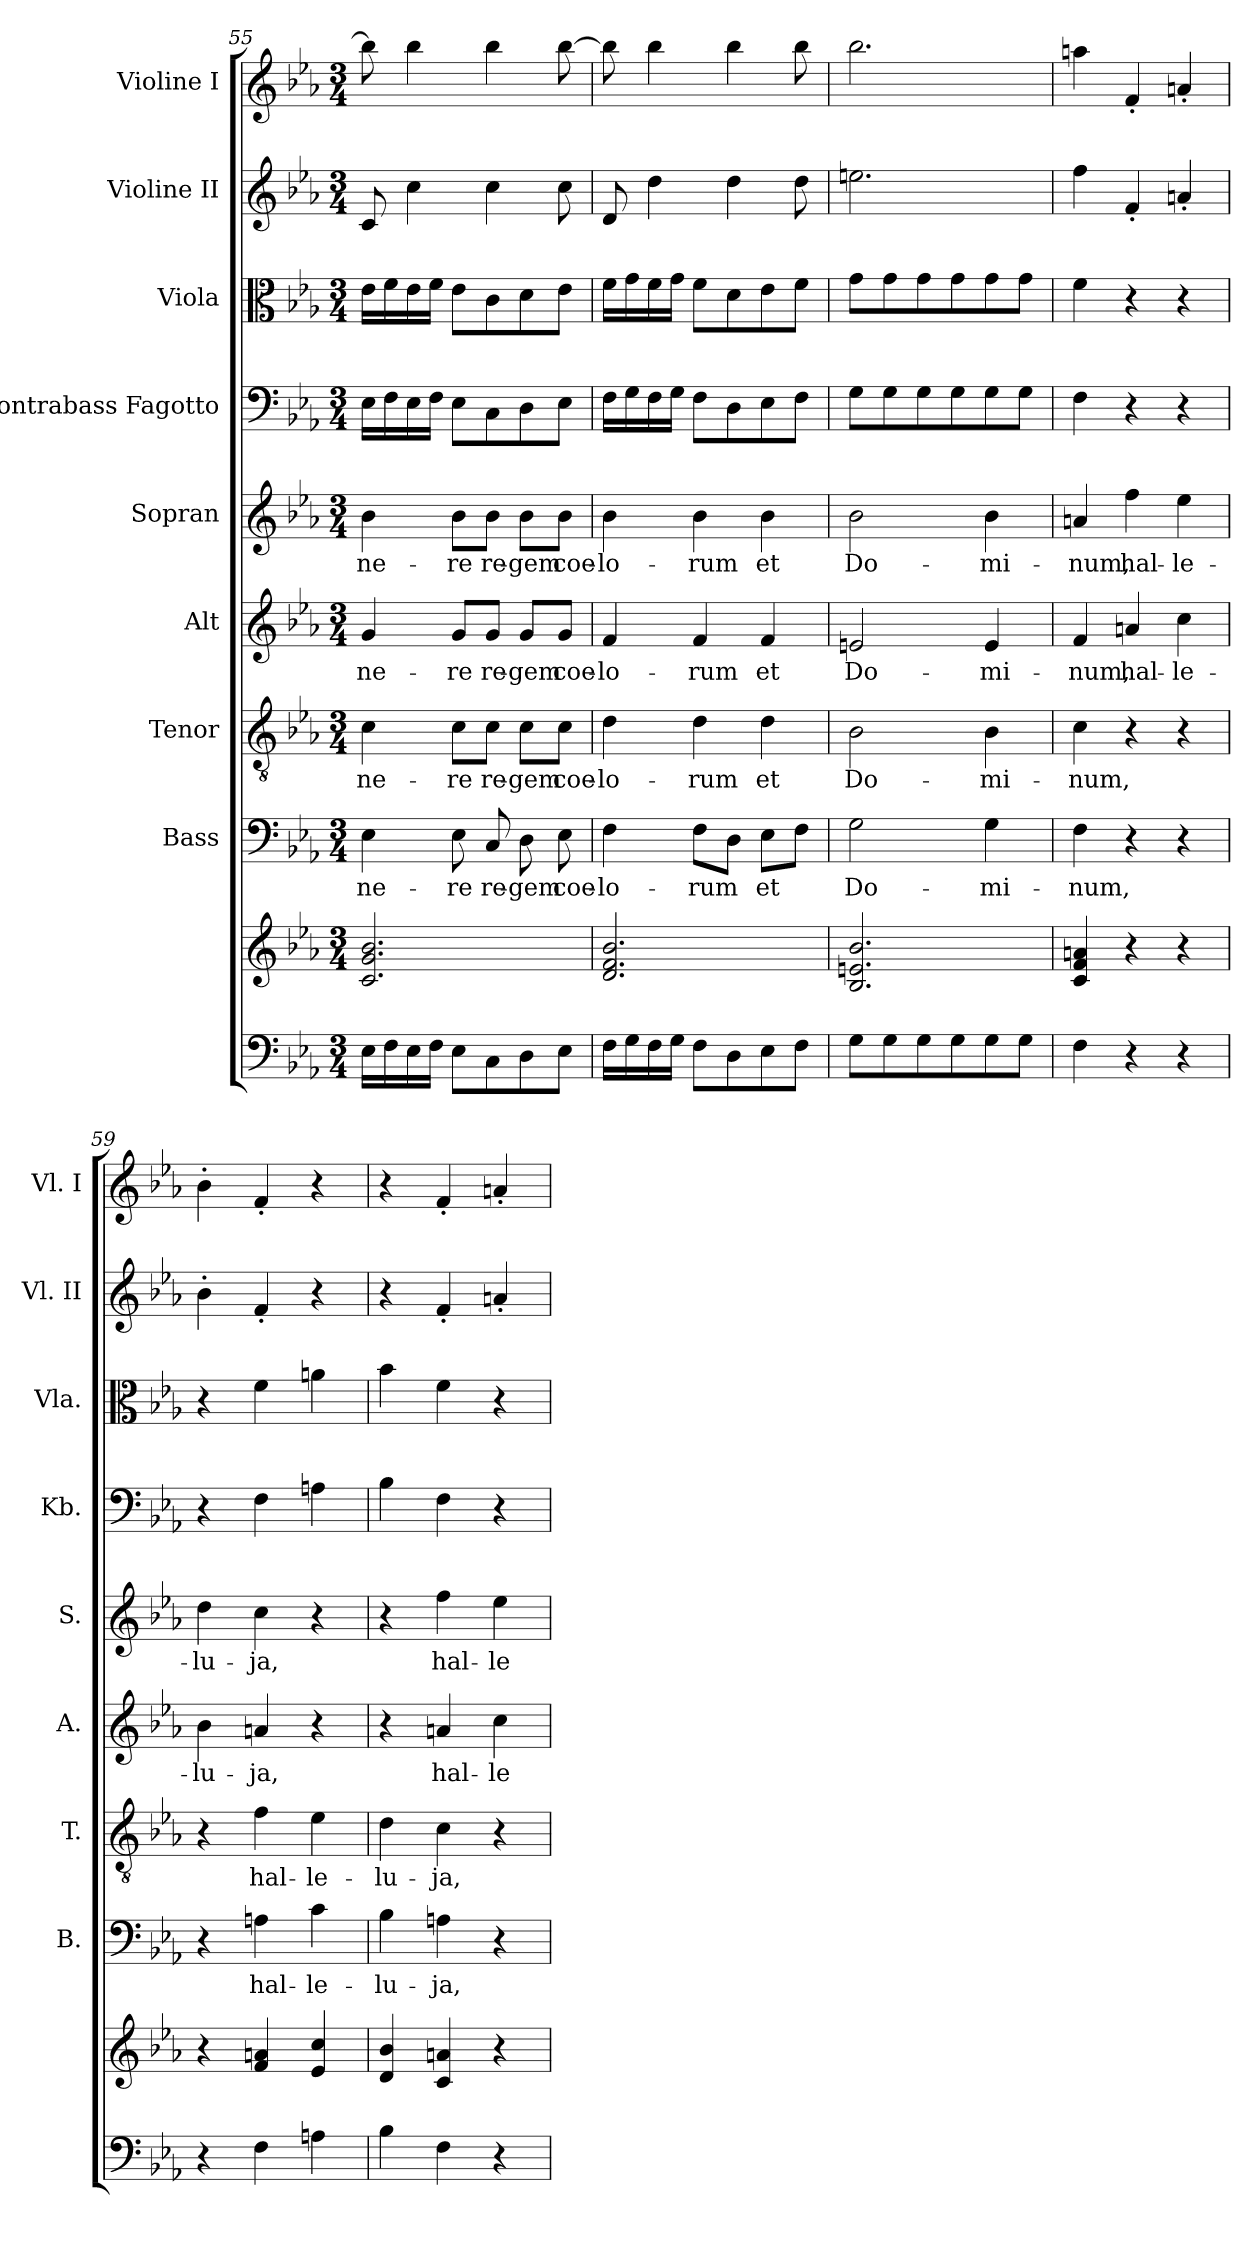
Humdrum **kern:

**kern	**kern	**kern	**text	**kern	**text	**kern	**text	**kern	**text	**kern	**kern	**kern	**kern
*part9	*part9	*part8	*part8	*part7	*part7	*part6	*part6	*part5	*part5	*part4	*part3	*part2	*part1
*staff10	*staff9	*staff8	*staff8	*staff7	*staff7	*staff6	*staff6	*staff5	*staff5	*staff4	*staff3	*staff2	*staff1
*	*	*I"Bass	*	*I"Tenor	*	*I"Alt	*	*I"Sopran	*	*I"Kontrabass Fagotto	*I"Viola	*I"Violine II	*I"Violine I
*	*	*I'B.	*	*I'T.	*	*I'A.	*	*I'S.	*	*I'Kb.	*I'Vla.	*I'Vl. II	*I'Vl. I
!!LO:PB:g=z
*clefF4	*clefG2	*clefF4	*	*clefGv2	*	*clefG2	*	*clefG2	*	*clefF4	*clefC3	*clefG2	*clefG2
*	*	*	*	*	*	*	*	*	*	*ITrd7c12	*	*	*
*k[b-e-a-]	*k[b-e-a-]	*k[b-e-a-]	*	*k[b-e-a-]	*	*k[b-e-a-]	*	*k[b-e-a-]	*	*k[b-e-a-]	*k[b-e-a-]	*k[b-e-a-]	*k[b-e-a-]
*E-:	*E-:	*E-:	*	*E-:	*	*E-:	*	*E-:	*	*E-:	*E-:	*E-:	*E-:
*M3/4	*M3/4	*M3/4	*	*M3/4	*	*M3/4	*	*M3/4	*	*M3/4	*M3/4	*M3/4	*M3/4
=55	=55	=55	=55	=55	=55	=55	=55	=55	=55	=55	=55	=55	=55
!	!	!	!LO:LY:b	!	!LO:LY:b	!	!LO:LY:b	!	!LO:LY:b	!	!	!	!
16E-\LL	2.c/ 2.g/ 2.b-/	4E-\	-ne-	4c\	-ne-	4g/	-ne-	4b-\	-ne-	16EE-\LL	16e-\LL	8c/	8bb-\]
16F\	.	.	.	.	.	.	.	.	.	16FF\	16f\	.	.
16E-\	.	.	.	.	.	.	.	.	.	16EE-\	16e-\	4cc\	4bb-\
16F\JJ	.	.	.	.	.	.	.	.	.	16FF\JJ	16f\JJ	.	.
!	!	!	!LO:LY:b	!	!LO:LY:b	!	!LO:LY:b	!	!LO:LY:b	!	!	!	!
8E-\L	.	8E-\	-re	8c\L	-re	8g/L	-re	8b-\L	-re	8EE-\L	8e-\L	.	.
!	!	!	!LO:LY:b	!	!LO:LY:b	!	!LO:LY:b	!	!LO:LY:b	!	!	!	!
8C\	.	8C/	re-	8c\J	re-	8g/J	re-	8b-\J	re-	8CC\	8c\	4cc\	4bb-\
!	!	!	!LO:LY:b	!	!LO:LY:b	!	!LO:LY:b	!	!LO:LY:b	!	!	!	!
8D\	.	8D\	-gem	8c\L	-gem	8g/L	-gem	8b-\L	-gem	8DD\	8d\	.	.
!	!	!	!LO:LY:b	!	!LO:LY:b	!	!LO:LY:b	!	!LO:LY:b	!	!	!	!
8E-\J	.	8E-\	coe-	8c\J	coe-	8g/J	coe-	8b-\J	coe-	8EE-\J	8e-\J	8cc\	[8bb-\
=56	=56	=56	=56	=56	=56	=56	=56	=56	=56	=56	=56	=56	=56
!	!	!	!LO:LY:b	!	!LO:LY:b	!	!LO:LY:b	!	!LO:LY:b	!	!	!	!
16F\LL	2.d/ 2.f/ 2.b-/	4F\	-lo-	4d\	-lo-	4f/	-lo-	4b-\	-lo-	16FF\LL	16f\LL	8d/	8bb-\]
16G\	.	.	.	.	.	.	.	.	.	16GG\	16g\	.	.
16F\	.	.	.	.	.	.	.	.	.	16FF\	16f\	4dd\	4bb-\
16G\JJ	.	.	.	.	.	.	.	.	.	16GG\JJ	16g\JJ	.	.
!	!	!	!LO:LY:b	!	!LO:LY:b	!	!LO:LY:b	!	!LO:LY:b	!	!	!	!
8F\L	.	8F\L	-rum	4d\	-rum	4f/	-rum	4b-\	-rum	8FF\L	8f\L	.	.
8D\	.	8D\J	.	.	.	.	.	.	.	8DD\	8d\	4dd\	4bb-\
!	!	!	!LO:LY:b	!	!LO:LY:b	!	!LO:LY:b	!	!LO:LY:b	!	!	!	!
8E-\	.	8E-\L	et	4d\	et	4f/	et	4b-\	et	8EE-\	8e-\	.	.
8F\J	.	8F\J	.	.	.	.	.	.	.	8FF\J	8f\J	8dd\	8bb-\
=57	=57	=57	=57	=57	=57	=57	=57	=57	=57	=57	=57	=57	=57
!	!	!	!LO:LY:b	!	!LO:LY:b	!	!LO:LY:b	!	!LO:LY:b	!	!	!	!
8G\L	2.B-/ 2.en/ 2.b-/	2G\	Do-	2B-\	Do-	2en/	Do-	2b-\	Do-	8GG\L	8g\L	2.een\	2.bb-\
8G\	.	.	.	.	.	.	.	.	.	8GG\	8g\	.	.
8G\	.	.	.	.	.	.	.	.	.	8GG\	8g\	.	.
8G\	.	.	.	.	.	.	.	.	.	8GG\	8g\	.	.
!	!	!	!LO:LY:b	!	!LO:LY:b	!	!LO:LY:b	!	!LO:LY:b	!	!	!	!
8G\	.	4G\	-mi-	4B-\	-mi-	4e/	-mi-	4b-\	-mi-	8GG\	8g\	.	.
8G\J	.	.	.	.	.	.	.	.	.	8GG\J	8g\J	.	.
=58	=58	=58	=58	=58	=58	=58	=58	=58	=58	=58	=58	=58	=58
!	!	!	!LO:LY:b	!	!LO:LY:b	!	!LO:LY:b	!	!LO:LY:b	!	!	!	!
4F\	4c/ 4f/ 4an/	4F\	-num,	4c\	-num,	4f/	-num,	4an/	-num,	4FF\	4f\	4ff\	4aan\
!	!	!	!	!	!	!	!LO:LY:b	!	!LO:LY:b	!	!	!	!
4r	4r	4r	.	4r	.	4an/	hal-	4ff\	hal-	4r	4r	4f'</	4f'</
!	!	!	!	!	!	!	!LO:LY:b	!	!LO:LY:b	!	!	!	!
4r	4r	4r	.	4r	.	4cc\	-le-	4ee-\	-le-	4r	4r	4an'</	4an'</
=59	=59	=59	=59	=59	=59	=59	=59	=59	=59	=59	=59	=59	=59
!	!	!	!	!	!	!	!LO:LY:b	!	!LO:LY:b	!	!	!	!
4r	4r	4r	.	4r	.	4b-\	-lu-	4dd\	-lu-	4r	4r	4b-'>\	4b-'>\
!	!	!	!LO:LY:b	!	!LO:LY:b	!	!LO:LY:b	!	!LO:LY:b	!	!	!	!
4F\	4f/ 4an/	4An\	hal-	4f\	hal-	4an/	-ja,	4cc\	-ja,	4FF\	4f\	4f'</	4f'</
!	!	!	!LO:LY:b	!	!LO:LY:b	!	!	!	!	!	!	!	!
4An\	4e-/ 4cc/	4c\	-le-	4e-\	-le-	4r	.	4r	.	4AAn\	4an\	4r	4r
!!LO:PB:g=z
=60	=60	=60	=60	=60	=60	=60	=60	=60	=60	=60	=60	=60	=60
!	!	!	!LO:LY:b	!	!LO:LY:b	!	!	!	!	!	!	!	!
4B-\	4d/ 4b-/	4B-\	-lu-	4d\	-lu-	4r	.	4r	.	4BB-\	4b-\	4r	4r
!	!	!	!LO:LY:b	!	!LO:LY:b	!	!LO:LY:b	!	!LO:LY:b	!	!	!	!
4F\	4c/ 4an/	4An\	-ja,	4c\	-ja,	4an/	hal-	4ff\	hal-	4FF\	4f\	4f'</	4f'</
!	!	!	!	!	!	!	!LO:LY:b	!	!LO:LY:b	!	!	!	!
4r	4r	4r	.	4r	.	4cc\	-le-	4ee-\	-le-	4r	4r	4an'</	4an'</
=	=	=	=	=	=	=	=	=	=	=	=	=	=
*-	*-	*-	*-	*-	*-	*-	*-	*-	*-	*-	*-	*-	*-
